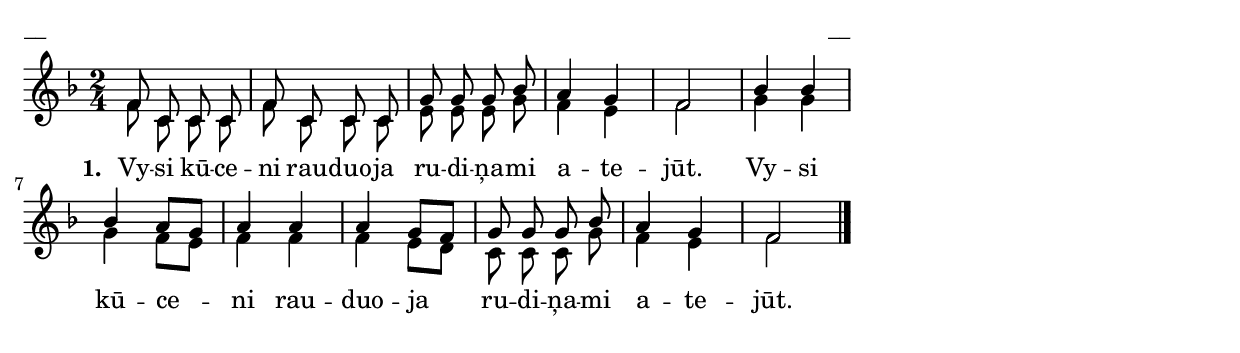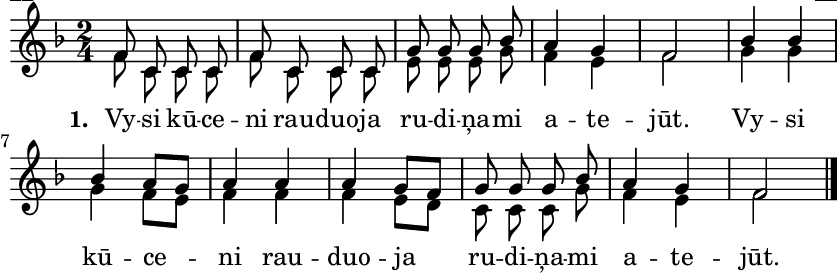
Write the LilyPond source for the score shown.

\version "2.13.18"
#(ly:set-option 'crop #t)

\paper {
line-width = 14\cm
left-margin = 0.4\cm
between-system-padding = 0.1\cm
between-system-space = 0.1\cm
}
% SBTZK, p.21
\layout {
indent = #0
ragged-last = ##f
}


voiceA = \relative c' {
\clef "treble"
\key f \major
\time 2/4
f8 c c c | f c c c | g' g g bes | a4 g |
f2 | bes4 bes | bes a8 [g] | a4 a |
a g8 [f] | g g g bes | a4 g | f2 \bar"|."
}

lyricA = \lyricmode {
\set stanza = "1. "
Vy -- si kū -- ce -- ni rau -- duo -- ja ru -- di -- ņa -- mi a -- te -- jūt.
Vy -- si kū -- ce -- ni rau -- duo -- ja ru -- di -- ņa -- mi a -- te -- jūt.
}

voiceB = \relative c' {
\clef "treble"
\key f \major
\time 2/4
f8 c c c | f c c c | e e e g | f4 e |
f2 | g4 g | g f8 [e] | f4 f |
f e8 [d] | c c c g' | f4 e | f2 \bar"|."
}

fullScore = <<
%\new ChordNames { \chordsA }
\new Staff {
<<
\new Voice = "voiceA" { \voiceOne \autoBeamOff \voiceA }
\new Lyrics \lyricsto "voiceA"  \lyricA
\new Voice = "voiceB" { \voiceTwo \autoBeamOff \voiceB }
>>
}
>>



\score {
\fullScore
\header { piece = "__" opus = "__" }
}
\markup { \with-color #(x11-color 'white) \sans \smaller "__" }
\score {
\unfoldRepeats
\fullScore
\midi {
\context { \Staff \remove "Staff_performer" }
\context { \Voice \consists "Staff_performer" }
}
}


